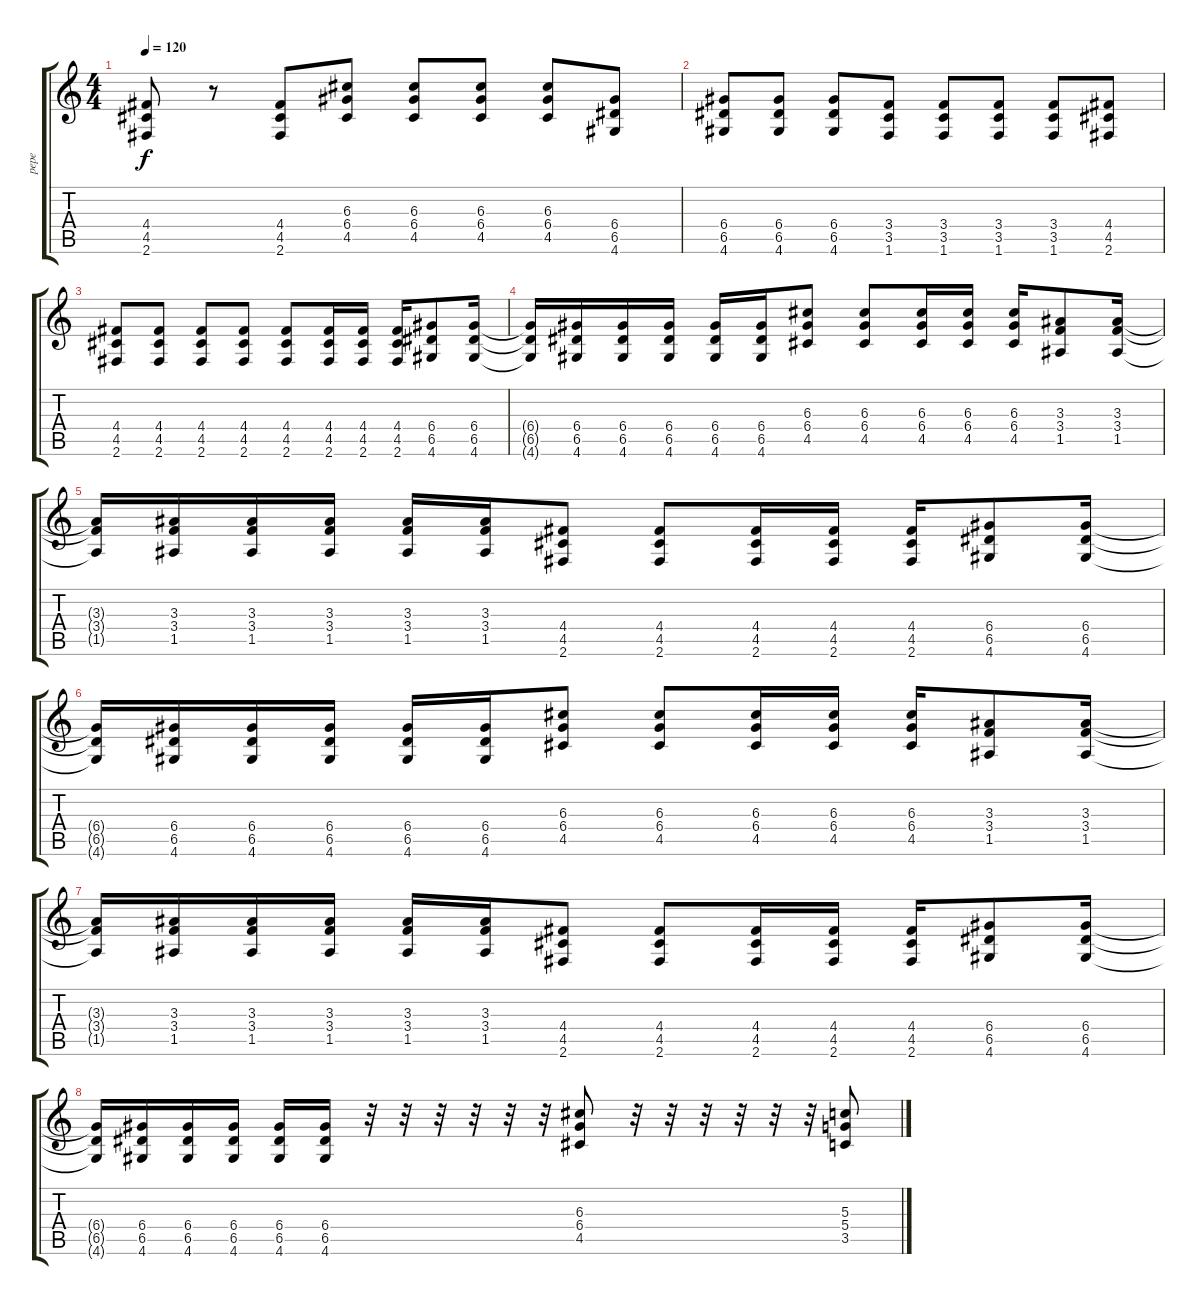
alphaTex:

\track ("pepe" "pepe") {instrument distortionguitar}
\staff {score tabs}
\tuning (E4 B3 G3 D3 A2 E2) {hide}
\ts (4 4)
\tempo 120
\clef g2
\ks c
(4.4 4.5 2.6).8{dy f} r.8 (4.4 4.5 2.6).8 (6.3 6.4 4.5).8{instrument electricguitarmuted} (6.3 6.4 4.5).8 (6.3 6.4 4.5).8 (6.3 6.4 4.5).8 (6.4 6.5 4.6).8 |
(6.4 6.5 4.6).8 (6.4 6.5 4.6).8 (6.4 6.5 4.6).8 (3.4 3.5 1.6).8 (3.4 3.5 1.6).8 (3.4 3.5 1.6).8 (3.4 3.5 1.6).8 (4.4 4.5 2.6).8 |
(4.4 4.5 2.6).8 (4.4 4.5 2.6).8 (4.4 4.5 2.6).8 (4.4 4.5 2.6).8{instrument distortionguitar} (4.4 4.5 2.6).8 (4.4 4.5 2.6).16 (4.4 4.5 2.6).16 (4.4 4.5 2.6).16 (6.4 6.5 4.6).8 (6.4 6.5 4.6).16 |
(6.4{t} 6.5{t} 4.6{t}).16 (6.4 6.5 4.6).16 (6.4 6.5 4.6).16 (6.4 6.5 4.6).16 (6.4 6.5 4.6).16 (6.4 6.5 4.6).16 (6.3 6.4 4.5).8 (6.3 6.4 4.5).8 (6.3 6.4 4.5).16 (6.3 6.4 4.5).16 (6.3 6.4 4.5).16 (3.3 3.4 1.5).8 (3.3 3.4 1.5).16 |
(3.3{t} 3.4{t} 1.5{t}).16 (3.3 3.4 1.5).16 (3.3 3.4 1.5).16 (3.3 3.4 1.5).16 (3.3 3.4 1.5).16 (3.3 3.4 1.5).16 (4.4 4.5 2.6).8 (4.4 4.5 2.6).8 (4.4 4.5 2.6).16 (4.4 4.5 2.6).16 (4.4 4.5 2.6).16 (6.4 6.5 4.6).8 (6.4 6.5 4.6).16 |
(6.4{t} 6.5{t} 4.6{t}).16 (6.4 6.5 4.6).16 (6.4 6.5 4.6).16 (6.4 6.5 4.6).16 (6.4 6.5 4.6).16 (6.4 6.5 4.6).16 (6.3 6.4 4.5).8 (6.3 6.4 4.5).8 (6.3 6.4 4.5).16 (6.3 6.4 4.5).16 (6.3 6.4 4.5).16 (3.3 3.4 1.5).8 (3.3 3.4 1.5).16 |
(3.3{t} 3.4{t} 1.5{t}).16 (3.3 3.4 1.5).16 (3.3 3.4 1.5).16 (3.3 3.4 1.5).16 (3.3 3.4 1.5).16 (3.3 3.4 1.5).16 (4.4 4.5 2.6).8 (4.4 4.5 2.6).8 (4.4 4.5 2.6).16 (4.4 4.5 2.6).16 (4.4 4.5 2.6).16 (6.4 6.5 4.6).8 (6.4 6.5 4.6).16 |
(6.4{t} 6.5{t} 4.6{t}).16 (6.4 6.5 4.6).16 (6.4 6.5 4.6).16 (6.4 6.5 4.6).16 (6.4 6.5 4.6).16 (6.4 6.5 4.6).16 r.32 r.32 r.32 r.32 r.32 r.32 (6.3 6.4 4.5).8 r.32 r.32 r.32 r.32 r.32 r.32 (5.3 5.4 3.5).8
